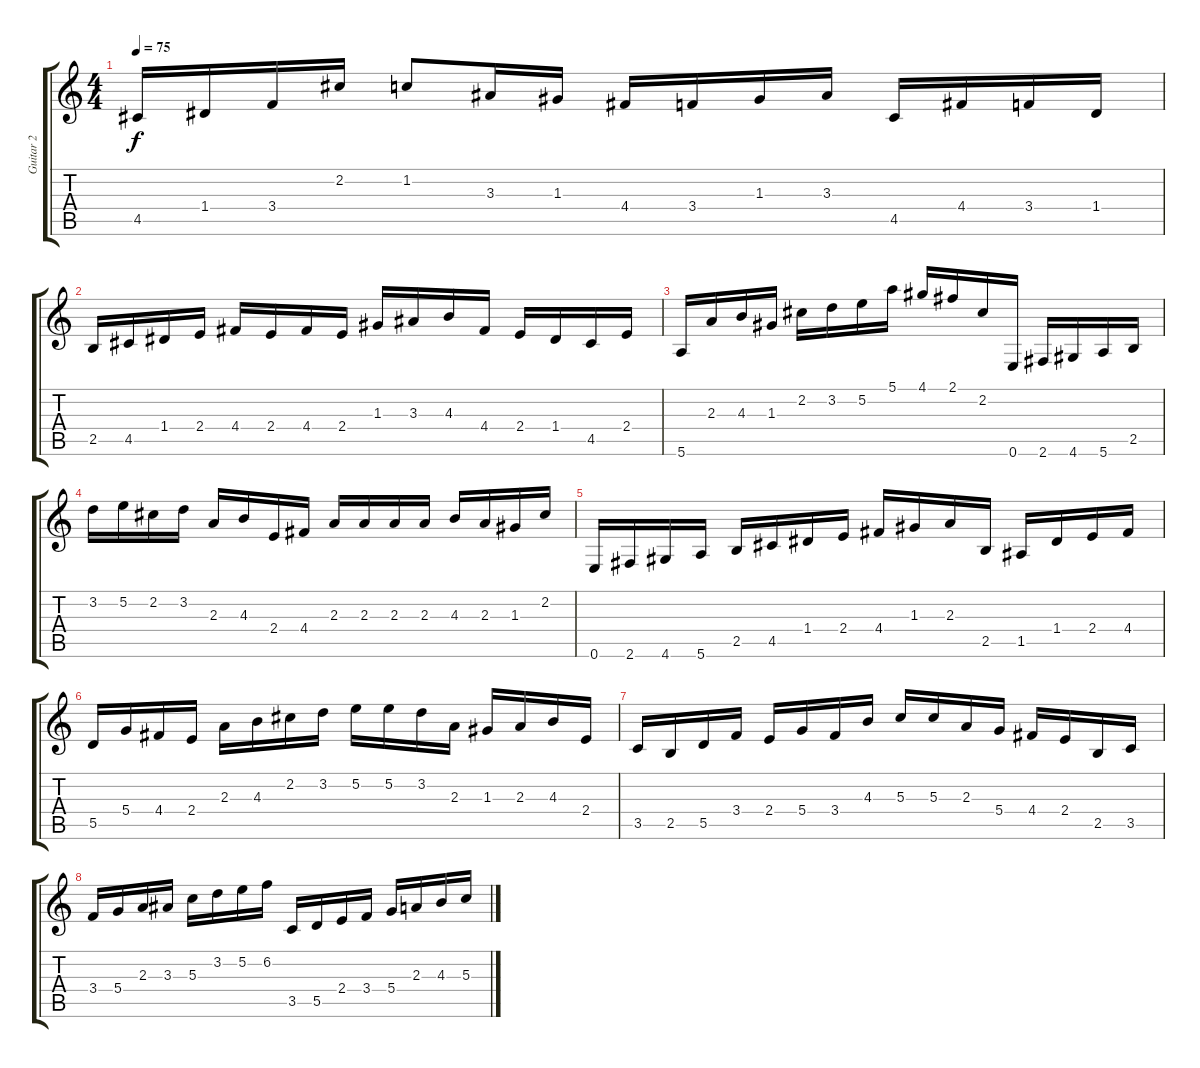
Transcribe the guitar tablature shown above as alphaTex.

\track ("Guitar 2" "Guitar 2") {instrument acousticguitarsteel}
\staff {score tabs}
\tuning (E4 B3 G3 D3 A2 E2) {hide}
\ts (4 4)
\tempo 75
\clef g2
\ks c
4.5.16{dy f} 1.4.16 3.4.16 2.2.16 1.2.8 3.3.16 1.3.16 4.4.16 3.4.16 1.3.16 3.3.16 4.5.16 4.4.16 3.4.16 1.4.16 |
2.5.16 4.5.16 1.4.16 2.4.16 4.4.16 2.4.16 4.4.16 2.4.16 1.3.16 3.3.16 4.3.16 4.4.16 2.4.16 1.4.16 4.5.16 2.4.16 |
5.6.16 2.3.16 4.3.16 1.3.16 2.2.16 3.2.16 5.2.16 5.1.16 4.1.16 2.1.16 2.2.16 0.6.16 2.6.16 4.6.16 5.6.16 2.5.16 |
3.2.16 5.2.16 2.2.16 3.2.16 2.3.16 4.3.16 2.4.16 4.4.16 2.3.16 2.3.16 2.3.16 2.3.16 4.3.16 2.3.16 1.3.16 2.2.16 |
0.6.16 2.6.16 4.6.16 5.6.16 2.5.16 4.5.16 1.4.16 2.4.16 4.4.16 1.3.16 2.3.16 2.5.16 1.5.16 1.4.16 2.4.16 4.4.16 |
5.5.16 5.4.16 4.4.16 2.4.16 2.3.16 4.3.16 2.2.16 3.2.16 5.2.16 5.2.16 3.2.16 2.3.16 1.3.16 2.3.16 4.3.16 2.4.16 |
3.5.16 2.5.16 5.5.16 3.4.16 2.4.16 5.4.16 3.4.16 4.3.16 5.3.16 5.3.16 2.3.16 5.4.16 4.4.16 2.4.16 2.5.16 3.5.16 |
3.4.16 5.4.16 2.3.16 3.3.16 5.3.16 3.2.16 5.2.16 6.2.16 3.5.16 5.5.16 2.4.16 3.4.16 5.4.16 2.3.16 4.3.16 5.3.16
